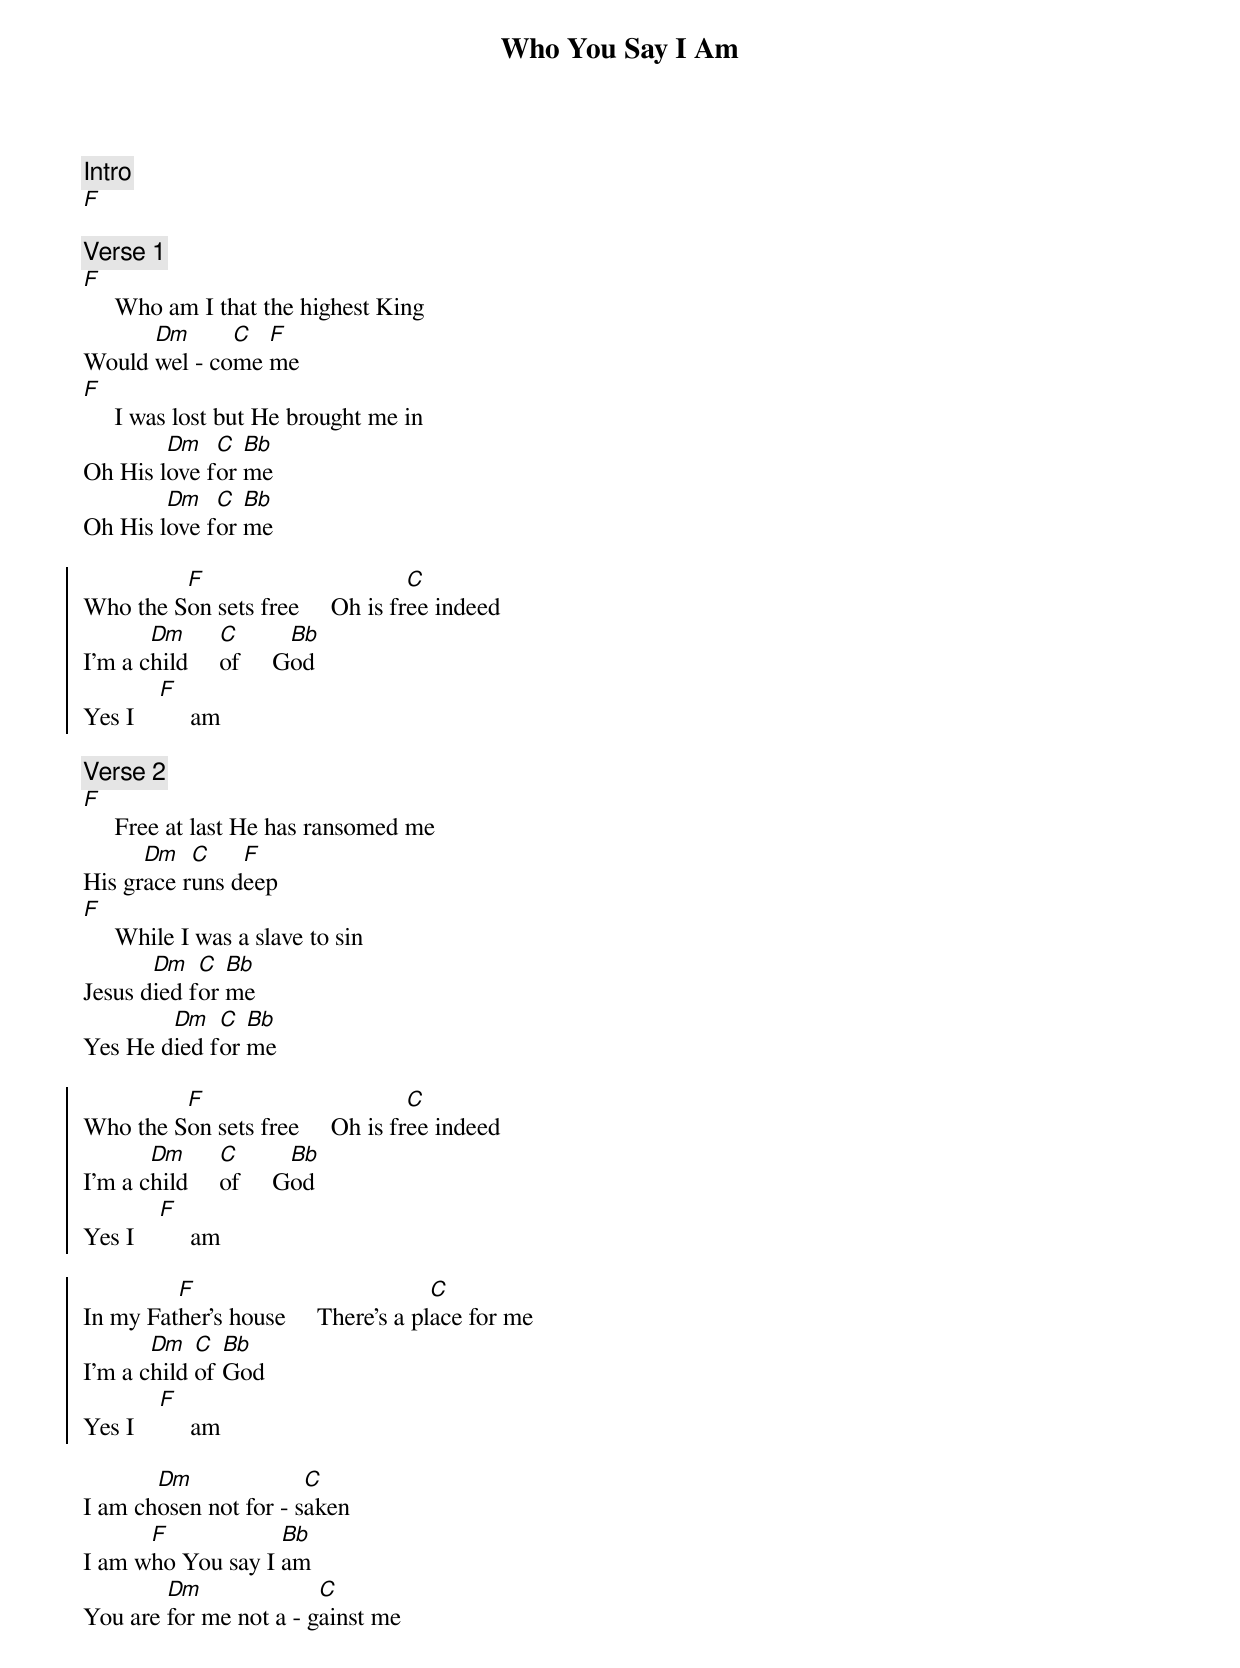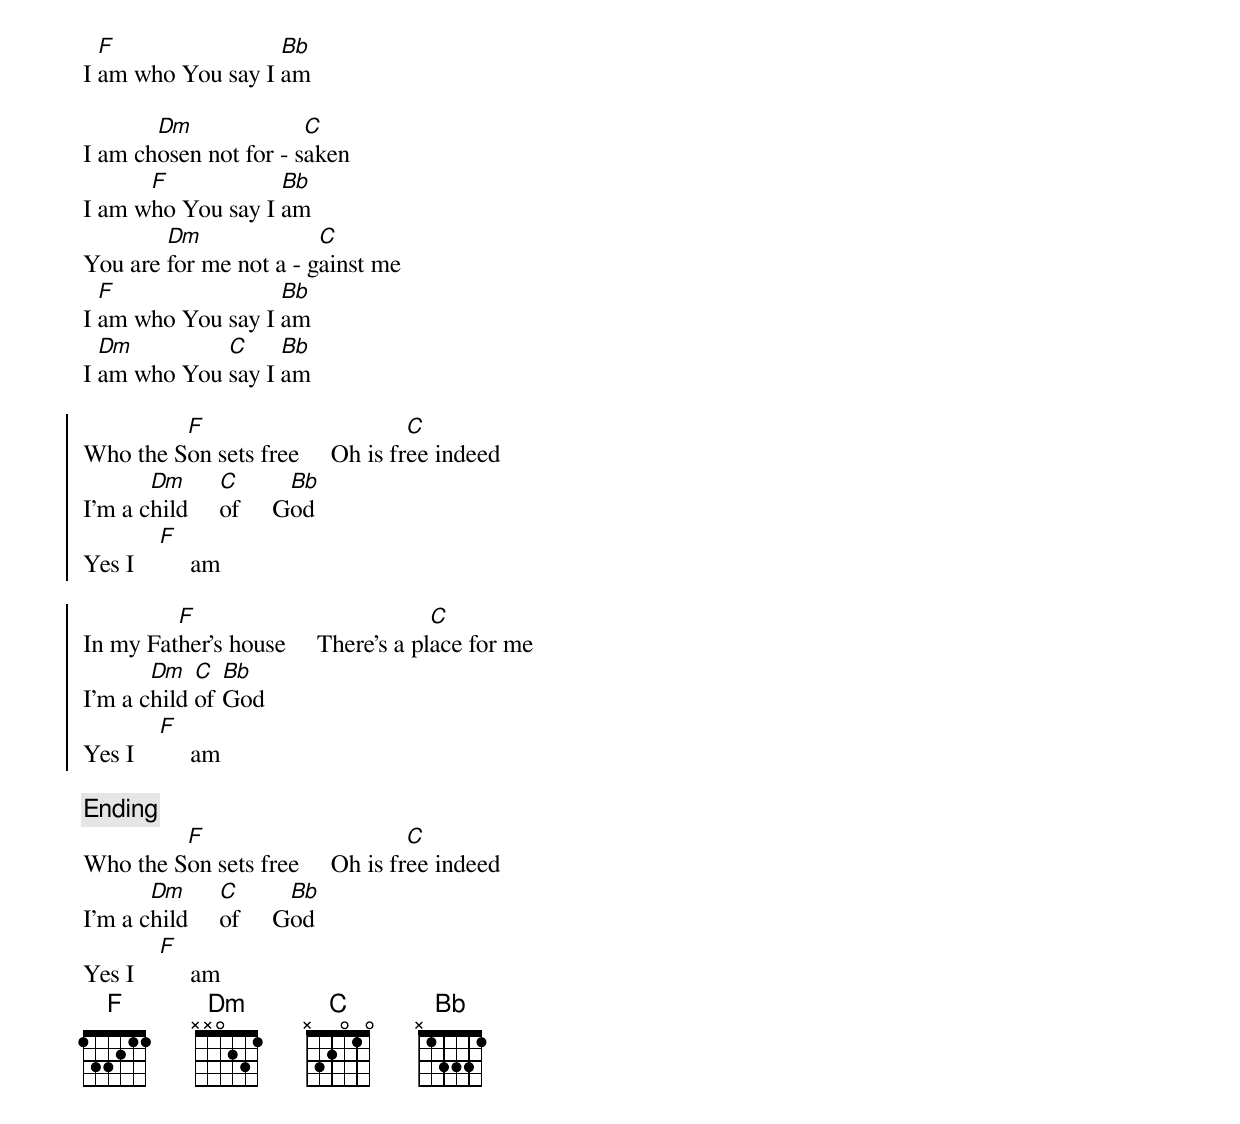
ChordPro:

{title: Who You Say I Am}
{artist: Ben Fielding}
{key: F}
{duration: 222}
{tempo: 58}
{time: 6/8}
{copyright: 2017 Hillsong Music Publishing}

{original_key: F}
{c: Intro}
[F]

{c: Verse 1}
[F]     Who am I that the highest King
Would [Dm]wel - co[C]me [F]me
[F]     I was lost but He brought me in
Oh His l[Dm]ove f[C]or [Bb]me
Oh His l[Dm]ove f[C]or [Bb]me

{soc}
Who the S[F]on sets free     Oh is fr[C]ee indeed
I'm a c[Dm]hild     [C]of     G[Bb]od
Yes I    [F]     am
{eoc}

{c: Verse 2}
[F]     Free at last He has ransomed me
His gr[Dm]ace r[C]uns d[F]eep
[F]     While I was a slave to sin
Jesus d[Dm]ied f[C]or [Bb]me
Yes He d[Dm]ied f[C]or [Bb]me

{soc}
Who the S[F]on sets free     Oh is fr[C]ee indeed
I'm a c[Dm]hild     [C]of     G[Bb]od
Yes I    [F]     am
{eoc}

{soc}
In my Fat[F]her's house     There's a pl[C]ace for me
I'm a c[Dm]hild [C]of [Bb]God
Yes I    [F]     am
{eoc}

{sob}
I am ch[Dm]osen not for - s[C]aken
I am w[F]ho You say I [Bb]am
You are [Dm]for me not a - g[C]ainst me
I [F]am who You say I [Bb]am

I am ch[Dm]osen not for - s[C]aken
I am w[F]ho You say I [Bb]am
You are [Dm]for me not a - g[C]ainst me
I [F]am who You say I [Bb]am
I [Dm]am who You [C]say I [Bb]am
{eob}

{soc}
Who the S[F]on sets free     Oh is fr[C]ee indeed
I'm a c[Dm]hild     [C]of     G[Bb]od
Yes I    [F]     am
{eoc}

{soc}
In my Fat[F]her's house     There's a pl[C]ace for me
I'm a c[Dm]hild [C]of [Bb]God
Yes I    [F]     am
{eoc}

{c: Ending}
Who the S[F]on sets free     Oh is fr[C]ee indeed
I'm a c[Dm]hild     [C]of     G[Bb]od
Yes I    [F]     am
